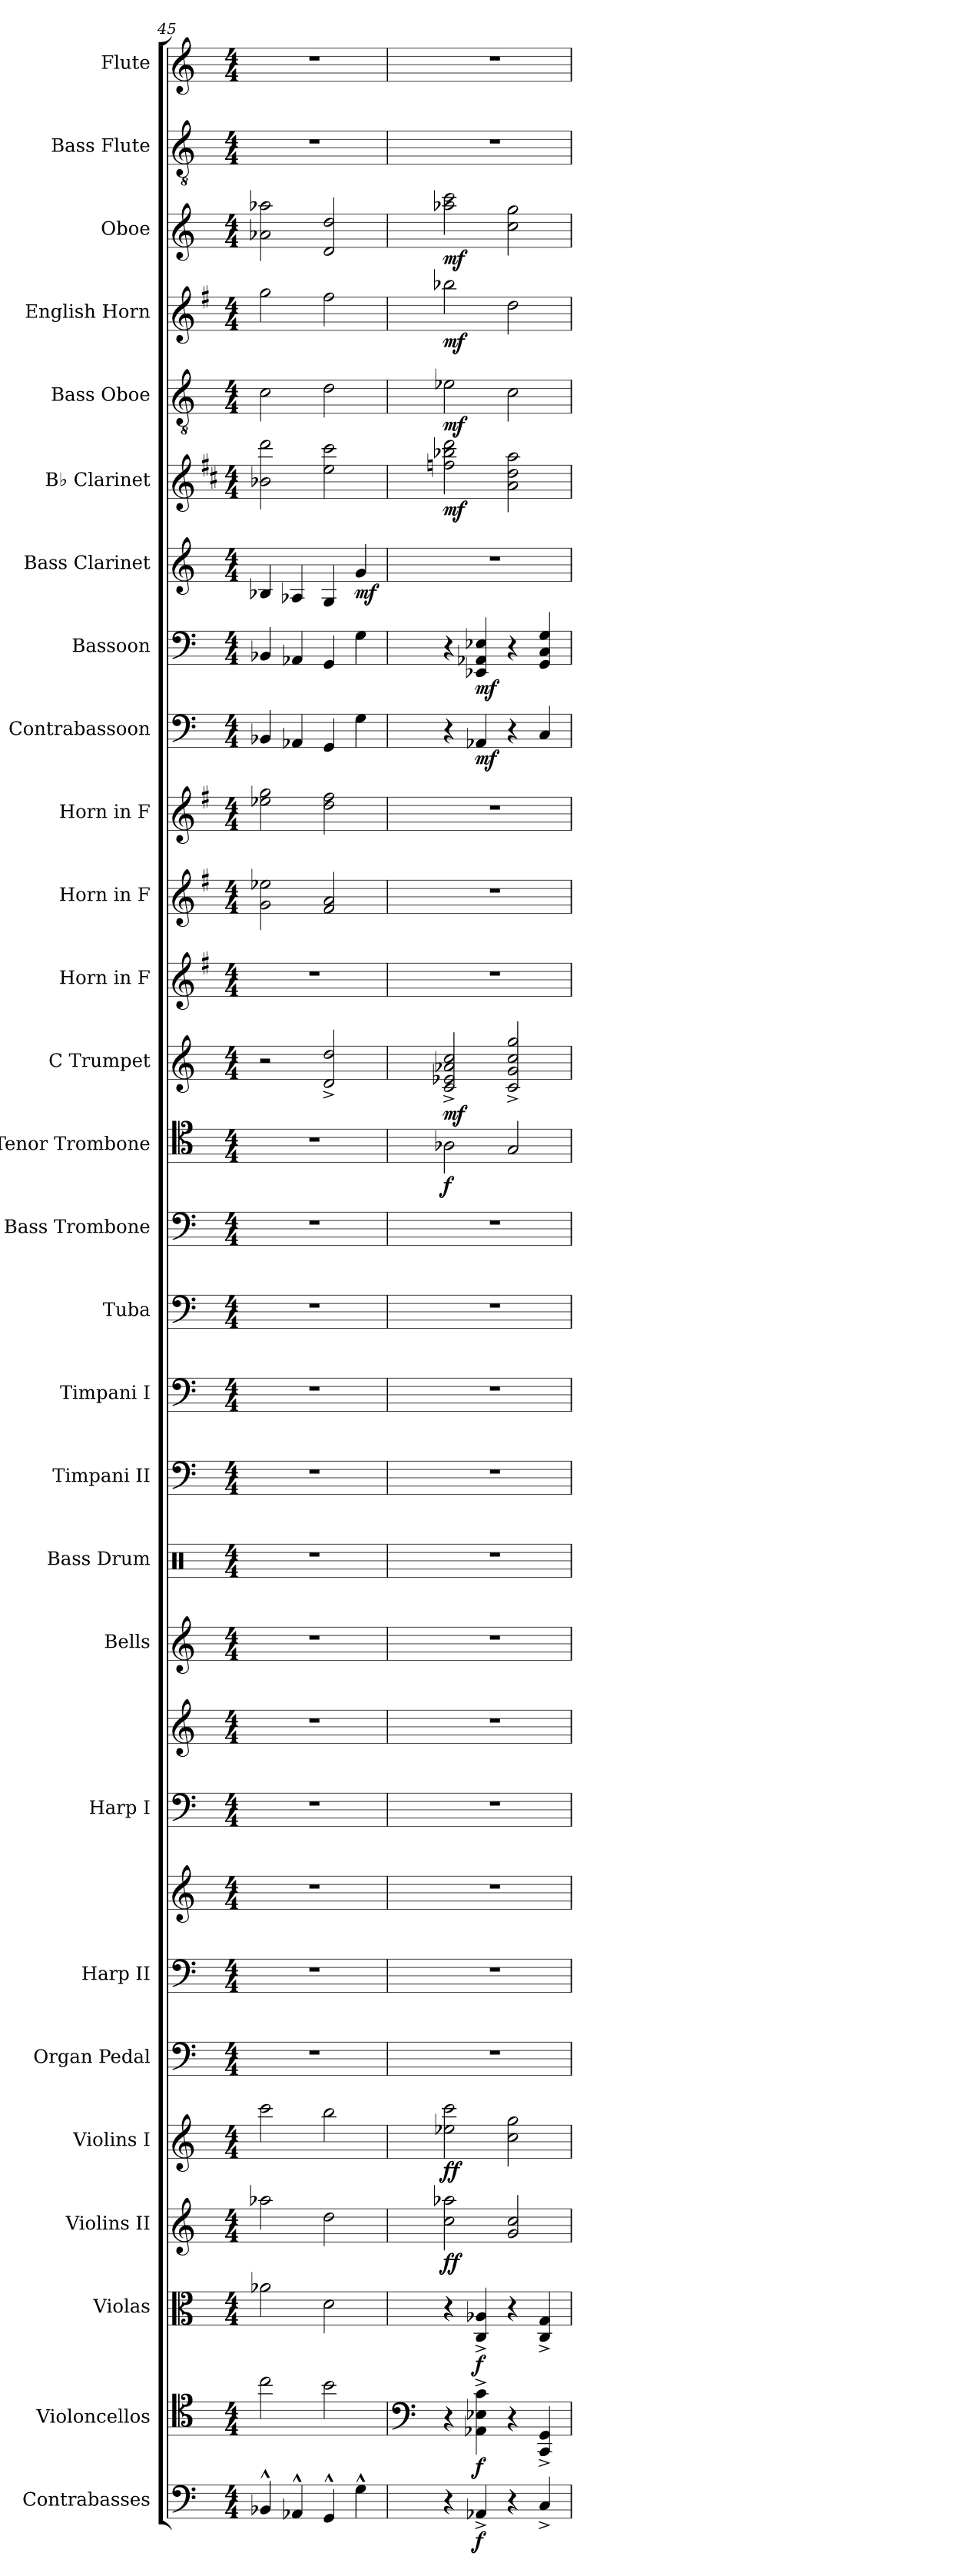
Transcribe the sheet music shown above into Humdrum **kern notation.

**kern	**dynam	**kern	**dynam	**kern	**dynam	**kern	**dynam	**kern	**dynam	**kern	**kern	**kern	**kern	**kern	**kern	**kern	**kern	**kern	**kern	**kern	**kern	**dynam	**kern	**dynam	**kern	**kern	**dynam	**kern	**dynam	**kern	**dynam	**kern	**dynam	**kern	**dynam	**kern	**dynam	**kern	**dynam	**kern	**dynam	**kern	**dynam	**kern	**kern
*part28	*part28	*part27	*part27	*part26	*part26	*part25	*part25	*part24	*part24	*part23	*part22	*part22	*part21	*part21	*part20	*part19	*part18	*part17	*part16	*part15	*part14	*part14	*part13	*part13	*part12	*part11	*part11	*part10	*part10	*part9	*part9	*part8	*part8	*part7	*part7	*part6	*part6	*part5	*part5	*part4	*part4	*part3	*part3	*part2	*part1
*staff30	*staff30	*staff29	*staff29	*staff28	*staff28	*staff27	*staff27	*staff26	*staff26	*staff25	*staff24	*staff23	*staff22	*staff21	*staff20	*staff19	*staff18	*staff17	*staff16	*staff15	*staff14	*staff14	*staff13	*staff13	*staff12	*staff11	*staff11	*staff10	*staff10	*staff9	*staff9	*staff8	*staff8	*staff7	*staff7	*staff6	*staff6	*staff5	*staff5	*staff4	*staff4	*staff3	*staff3	*staff2	*staff1
*I"Contrabasses	*	*I"Violoncellos	*	*I"Violas	*	*I"Violins II	*	*I"Violins I	*	*I"Organ Pedal	*I"Harp II	*	*I"Harp I	*	*I"Bells	*I"Bass Drum	*I"Timpani II	*I"Timpani I	*I"Tuba	*I"Bass Trombone	*I"Tenor Trombone	*	*I"C Trumpet	*	*I"Horn in F	*I"Horn in F	*	*I"Horn in F	*	*I"Contrabassoon	*	*I"Bassoon	*	*I"Bass Clarinet	*	*I"B♭ Clarinet	*	*I"Bass Oboe	*	*I"English Horn	*	*I"Oboe	*	*I"Bass Flute	*I"Flute
*I'Cb.	*	*I'Vcs.	*	*I'Vlas.	*	*I'Vlns.	*	*I'Vlns.	*	*I'Org.	*I'Hrp.	*	*I'Hrp.	*	*	*I'B. Dr.	*I'Timp.	*I'Timp.	*I'Tba.	*I'B. Tbn.	*I'T. Tbn.	*	*I'C Tpt.	*	*	*	*	*	*	*I'Cbsn.	*	*I'Bsn.	*	*I'B. Cl.	*	*I'B♭ Cl.	*	*	*	*I'E. Hn.	*	*I'Ob.	*	*I'B. Fl.	*I'Fl.
*clefF4	*	*clefC4	*	*clefC3	*	*clefG2	*	*clefG2	*	*clefF4	*clefF4	*clefG2	*clefF4	*clefG2	*clefG2	*clefX	*clefF4	*clefF4	*clefF4	*clefF4	*clefC4	*	*clefG2	*	*clefG2	*clefG2	*	*clefG2	*	*clefF4	*	*clefF4	*	*clefG2	*	*clefG2	*	*clefGv2	*	*clefG2	*	*clefG2	*	*clefGv2	*clefG2
*ITrd7c12	*	*	*	*	*	*	*	*	*	*	*	*	*	*	*	*	*	*	*	*	*	*	*	*	*ITrd4c7	*ITrd4c7	*	*ITrd4c7	*	*ITrd7c12	*	*	*	*ITrd8c14	*	*ITrd1c2	*	*	*	*ITrd4c7	*	*	*	*	*
*k[]	*	*k[]	*	*k[]	*	*k[]	*	*k[]	*	*k[]	*k[]	*k[]	*k[]	*k[]	*k[]	*k[]	*k[]	*k[]	*k[]	*k[]	*k[]	*	*k[]	*	*k[]	*k[]	*	*k[]	*	*k[]	*	*k[]	*	*k[]	*	*k[]	*	*k[]	*	*k[]	*	*k[]	*	*k[]	*k[]
*M4/4	*	*M4/4	*	*M4/4	*	*M4/4	*	*M4/4	*	*M4/4	*M4/4	*M4/4	*M4/4	*M4/4	*M4/4	*M4/4	*M4/4	*M4/4	*M4/4	*M4/4	*M4/4	*	*M4/4	*	*M4/4	*M4/4	*	*M4/4	*	*M4/4	*	*M4/4	*	*M4/4	*	*M4/4	*	*M4/4	*	*M4/4	*	*M4/4	*	*M4/4	*M4/4
=45	=45	=45	=45	=45	=45	=45	=45	=45	=45	=45	=45	=45	=45	=45	=45	=45	=45	=45	=45	=45	=45	=45	=45	=45	=45	=45	=45	=45	=45	=45	=45	=45	=45	=45	=45	=45	=45	=45	=45	=45	=45	=45	=45	=45	=45
!	!	!	!	!	!	!	!	!	!	!	!	!	!	!	!	!	!	!	!	!	!	!	!	!	!	!	!LO:DY:b	!	!	!	!	!	!	!	!	!	!	!	!	!	!	!	!	!	!
!	!	!	!	!	!	!	!	!	!	!	!	!	!	!	!	!	!	!	!	!	!	!	!	!	!	!	!LO:DY:n=1:b	!	!LO:DY:b	!	!	!	!	!	!	!	!	!	!	!	!	!	!	!	!
!	!	!	!	!	!	!	!	!	!	!	!	!	!	!	!	!	!	!	!	!	!	!	!	!	!	!	!	!	!LO:DY:n=1:b	!	!	!	!	!	!	!	!	!	!	!	!	!	!	!	!
4BBB-X^^/	.	2cc\	.	2a-X\	.	2aa-X\	.	2ccc\	.	1r	1r	1r	1r	1r	1r	1r	1r	1r	1r	1r	1r	.	2r	.	1r	2c\ 2a-X\	mf mf	2a-X\ 2cc\	mf mf	4BBB-X/	.	4BB-X/	.	4BB-X/	.	2a-X\ 2ccc\	.	2c\	.	2cc\	.	2a-X\ 2aa-X\	.	1r	1r
4AAA-X^^/	.	.	.	.	.	.	.	.	.	.	.	.	.	.	.	.	.	.	.	.	.	.	.	.	.	.	.	.	.	4AAA-X/	.	4AA-X/	.	4AA-X/	.	.	.	.	.	.	.	.	.	.	.
4GGG^^/	.	2b\	.	2d\	.	2dd\	.	2bb\	.	.	.	.	.	.	.	.	.	.	.	.	.	.	2d/^ 2dd/^	.	.	2B/ 2d/	.	2g\ 2b\	.	4GGG/	.	4GG/	.	4GG/	.	2dd\ 2bb\	.	2d\	.	2b\	.	2d/ 2dd/	.	.	.
!	!	!	!	!	!	!	!	!	!	!	!	!	!	!	!	!	!	!	!	!	!	!	!	!	!	!	!	!	!	!	!	!	!	!	!LO:DY:b	!	!	!	!	!	!	!	!	!	!
4GG^^\	.	.	.	.	.	.	.	.	.	.	.	.	.	.	.	.	.	.	.	.	.	.	.	.	.	.	.	.	.	4GG\	.	4G\	.	4G/	mf	.	.	.	.	.	.	.	.	.	.
=46	=46	=46	=46	=46	=46	=46	=46	=46	=46	=46	=46	=46	=46	=46	=46	=46	=46	=46	=46	=46	=46	=46	=46	=46	=46	=46	=46	=46	=46	=46	=46	=46	=46	=46	=46	=46	=46	=46	=46	=46	=46	=46	=46	=46	=46
*	*	*clefF4	*	*	*	*	*	*	*	*	*	*	*	*	*	*	*	*	*	*	*	*	*	*	*	*	*	*	*	*	*	*	*	*	*	*	*	*	*	*	*	*	*	*	*
*	*	*	*	*	*	*	*	*	*	*	*	*	*	*	*	*	*	*	*	*	*	*	*	*	*	*	*	*	*	*	*	*	*	*	*	*	*	*	*	*	*	*	*	*	*MM68
!	!	!	!	!	!	!	!LO:DY:b	!	!	!	!	!	!	!	!	!	!	!	!	!	!	!	!	!	!	!	!	!	!	!	!	!	!	!	!	!	!	!	!	!	!	!	!	!	!
!	!	!	!	!	!	!	!LO:DY:n=1:b	!	!LO:DY:b	!	!	!	!	!	!	!	!	!	!	!	!	!	!	!	!	!	!	!	!	!	!	!	!	!	!	!	!	!	!	!	!	!	!	!	!
!	!	!	!	!	!	!	!	!	!LO:DY:n=1:b	!	!	!	!	!	!	!	!	!	!	!	!	!LO:DY:b	!	!LO:DY:b	!	!	!	!	!	!	!	!	!	!	!	!	!LO:DY:b	!	!LO:DY:b	!	!LO:DY:b	!	!LO:DY:b	!	!
4r	.	4r	.	4r	.	2cc\ 2aa-X\	f f	2ee-X\ 2ccc\	f f	1r	1r	1r	1r	1r	1r	1r	1r	1r	1r	1r	2A-X\	f	2c/^ 2e-X/^ 2a-X/^ 2cc/^	mf	1r	1r	.	1r	.	4r	.	4r	.	1r	.	2ee-X\ 2aa-X\ 2ccc\	mf	2e-X\	mf	2ee-X\	mf	2aa-X\ 2ccc\	mf	1r	1r
!	!LO:DY:b	!	!LO:DY:b	!	!LO:DY:b	!	!	!	!	!	!	!	!	!	!	!	!	!	!	!	!	!	!	!	!	!	!	!	!	!	!LO:DY:b	!	!LO:DY:b	!	!	!	!	!	!	!	!	!	!	!	!
4AAA-X^/	f	4AA-X\^ 4E-X\^ 4c\^	f	4C/^ 4A-X/^	f	.	.	.	.	.	.	.	.	.	.	.	.	.	.	.	.	.	.	.	.	.	.	.	.	4AAA-X/	mf	4EE-X/ 4AA-X/ 4E-X/	mf	.	.	.	.	.	.	.	.	.	.	.	.
4r	.	4r	.	4r	.	2g/ 2cc/	.	2cc\ 2gg\	.	.	.	.	.	.	.	.	.	.	.	.	2G/	.	2c/^ 2g/^ 2cc/^ 2gg/^	.	.	.	.	.	.	4r	.	4r	.	.	.	2g\ 2cc\ 2gg\	.	2c\	.	2g\	.	2cc\ 2gg\	.	.	.
4CC^/	.	4CC/^ 4GG/^	.	4C/^ 4G/^	.	.	.	.	.	.	.	.	.	.	.	.	.	.	.	.	.	.	.	.	.	.	.	.	.	4CC/	.	4GG/ 4C/ 4G/	.	.	.	.	.	.	.	.	.	.	.	.	.
=	=	=	=	=	=	=	=	=	=	=	=	=	=	=	=	=	=	=	=	=	=	=	=	=	=	=	=	=	=	=	=	=	=	=	=	=	=	=	=	=	=	=	=	=	=
*-	*-	*-	*-	*-	*-	*-	*-	*-	*-	*-	*-	*-	*-	*-	*-	*-	*-	*-	*-	*-	*-	*-	*-	*-	*-	*-	*-	*-	*-	*-	*-	*-	*-	*-	*-	*-	*-	*-	*-	*-	*-	*-	*-	*-	*-
